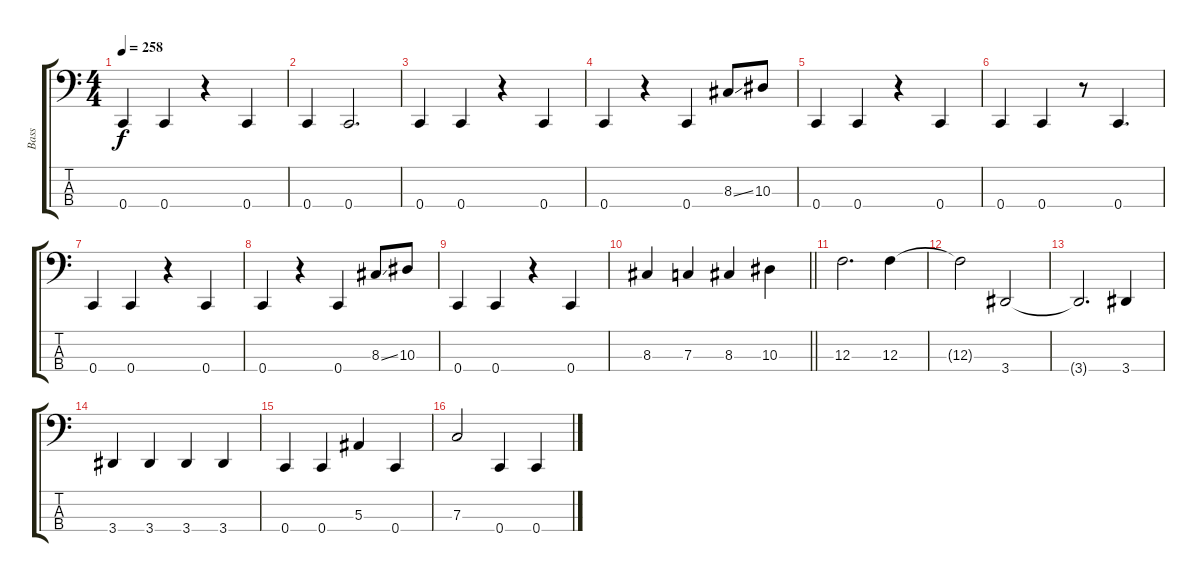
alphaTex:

\track ("Bass" "Bass") {instrument electricbassfinger}
\staff {score tabs}
\tuning (Eb2 Bb1 F1 C1) {hide}
\ts (4 4)
\tempo 258
\clef f4
\ks c
0.4.4{dy f} 0.4.4 r.4 0.4.4 |
0.4.4 0.4.2{d} |
0.4.4 0.4.4 r.4 0.4.4 |
0.4.4 r.4 0.4.4 8.3{ss}.8 10.3.8 |
0.4.4 0.4.4 r.4 0.4.4 |
0.4.4 0.4.4 r.8 0.4.4{d} |
0.4.4 0.4.4 r.4 0.4.4 |
0.4.4 r.4 0.4.4 8.3{ss}.8 10.3.8 |
0.4.4 0.4.4 r.4 0.4.4 |
\barLineRight lightlight
8.3.4 7.3.4 8.3.4 10.3.4 |
\section ("" "")
12.3.2{d} 12.3.4 |
12.3{t}.2 3.4.2 |
3.4{t}.2{d} 3.4.4 |
3.4.4 3.4.4 3.4.4 3.4.4 |
0.4.4 0.4.4 5.3.4 0.4.4 |
7.3.2 0.4.4 0.4.4
